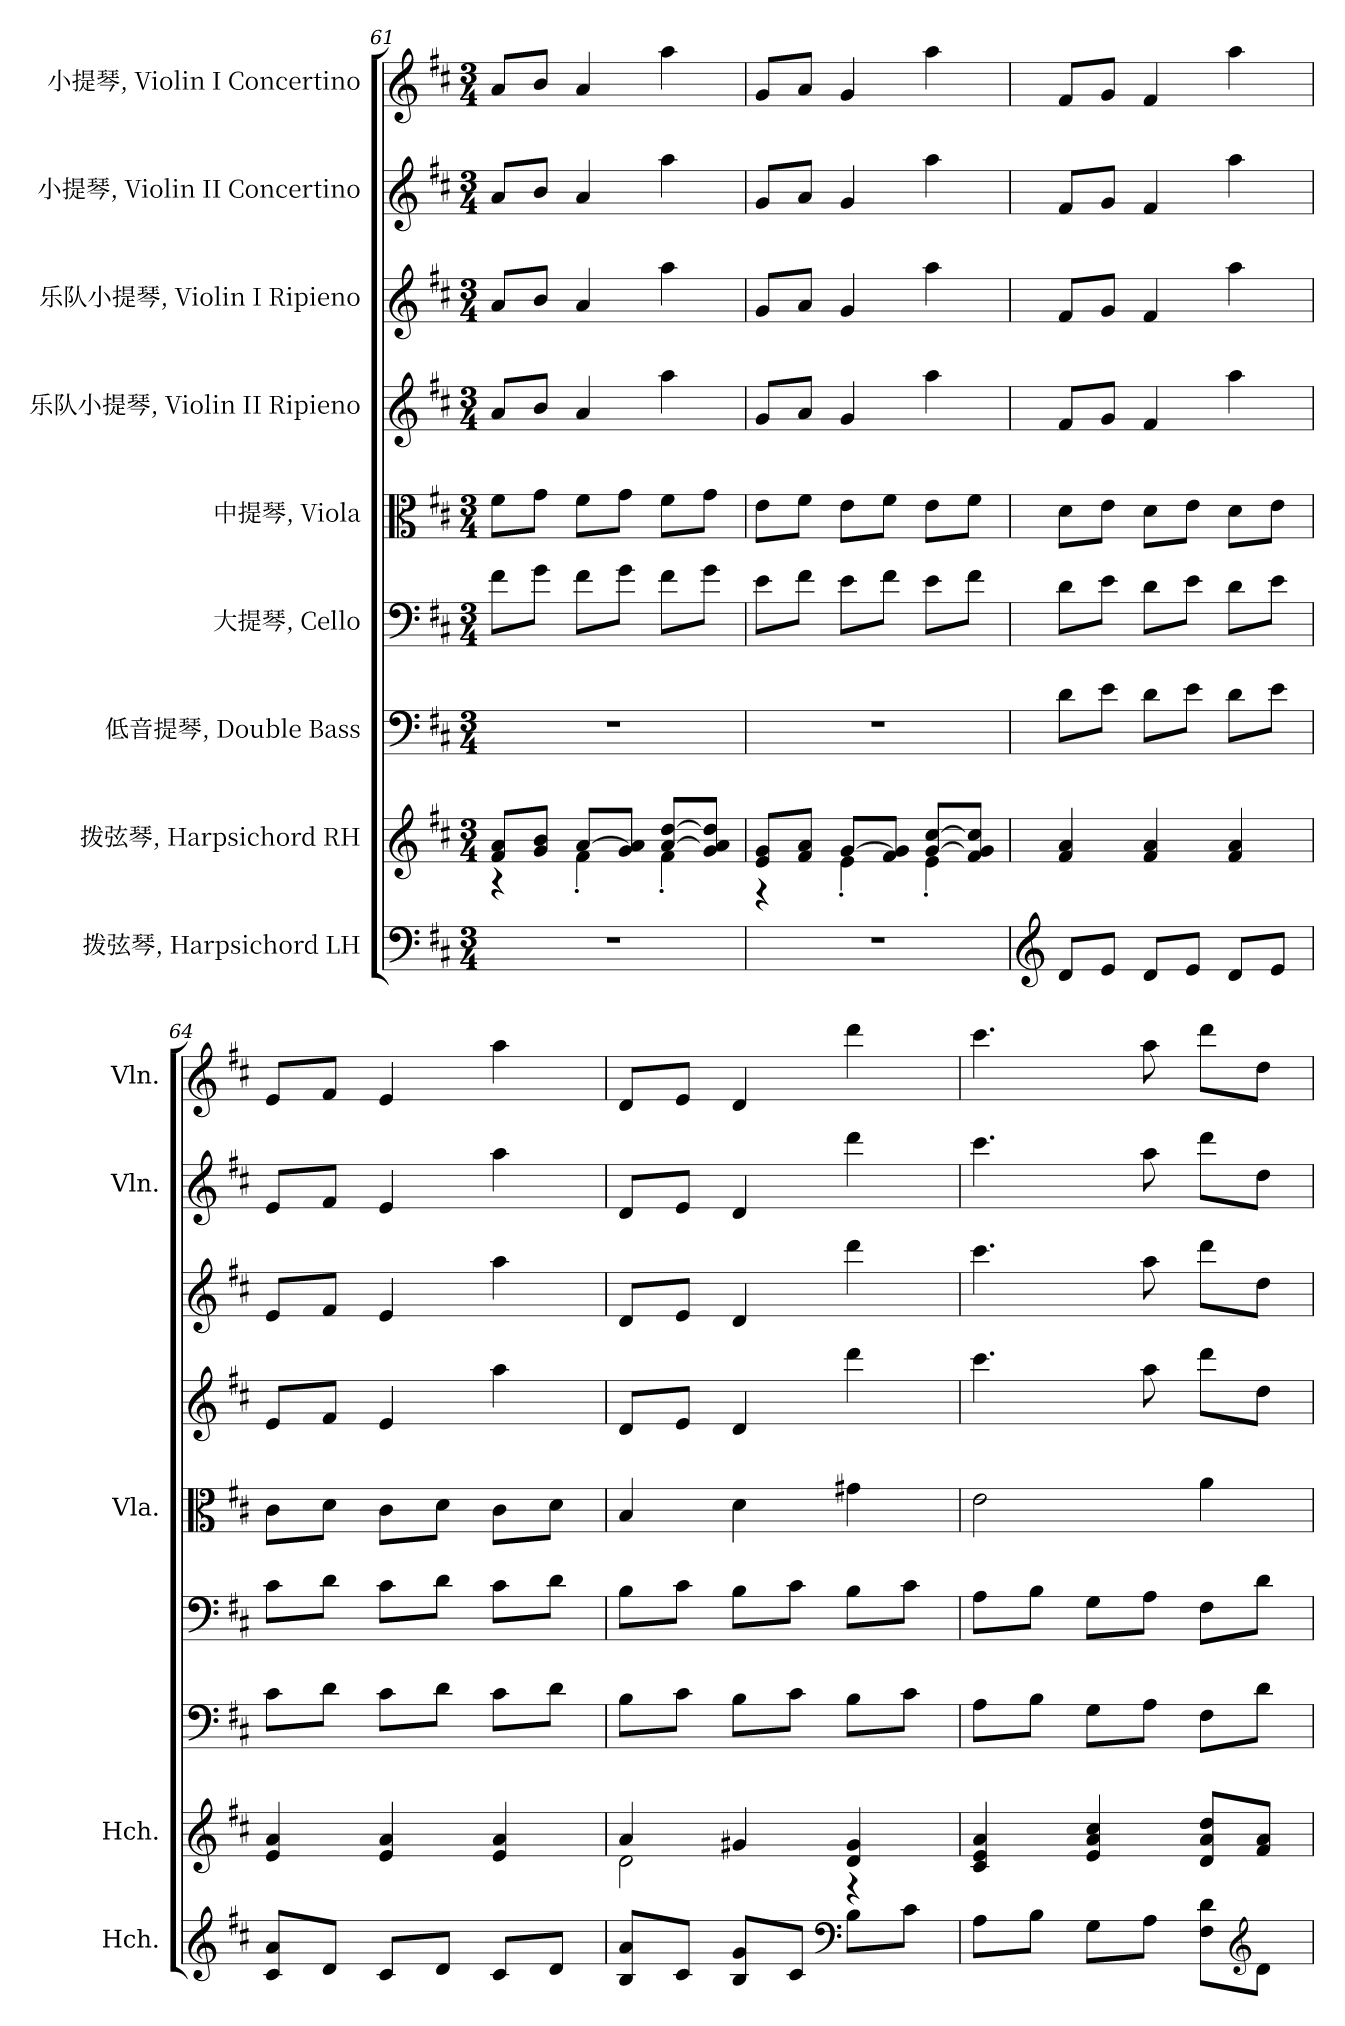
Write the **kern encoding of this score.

**kern	**kern	**kern	**kern	**kern	**kern	**kern	**kern	**kern
*part9	*part8	*part7	*part6	*part5	*part4	*part3	*part2	*part1
*staff9	*staff8	*staff7	*staff6	*staff5	*staff4	*staff3	*staff2	*staff1
*I"拨弦琴, Harpsichord LH	*I"拨弦琴, Harpsichord RH	*I"低音提琴, Double Bass	*I"大提琴, Cello	*I"中提琴, Viola	*I"乐队小提琴, Violin II Ripieno	*I"乐队小提琴, Violin I Ripieno	*I"小提琴, Violin II Concertino	*I"小提琴, Violin I Concertino
*I'Hch.	*I'Hch.	*	*	*I'Vla.	*	*	*I'Vln.	*I'Vln.
!!LO:PB:g=z
*clefF4	*clefG2	*clefF4	*clefF4	*clefC3	*clefG2	*clefG2	*clefG2	*clefG2
*	*	*ITrd7c12	*	*	*	*	*	*
*k[f#c#]	*k[f#c#]	*k[f#c#]	*k[f#c#]	*k[f#c#]	*k[f#c#]	*k[f#c#]	*k[f#c#]	*k[f#c#]
*M3/4	*M3/4	*M3/4	*M3/4	*M3/4	*M3/4	*M3/4	*M3/4	*M3/4
=61	=61	=61	=61	=61	=61	=61	=61	=61
*	*^	*	*	*	*	*	*	*
2.r	8f#/ 8a/L	4r	2.r	8f#\L	8f#\L	8a/L	8a/L	8a/L	8a/L
.	8g/ 8b/J	.	.	8g\J	8g\J	8b/J	8b/J	8b/J	8b/J
.	[8a/L	4f#'\	.	8f#\L	8f#\L	4a/	4a/	4a/	4a/
.	8g/ 8a/]J	.	.	8g\J	8g\J	.	.	.	.
.	[8a/ [8dd/L	4f#'\	.	8f#\L	8f#\L	4aa\	4aa\	4aa\	4aa\
.	8g/ 8a/] 8dd/]J	.	.	8g\J	8g\J	.	.	.	.
=62	=62	=62	=62	=62	=62	=62	=62	=62	=62
2.r	8e/ 8g/L	4r	2.r	8e\L	8e\L	8g/L	8g/L	8g/L	8g/L
.	8f#/ 8a/J	.	.	8f#\J	8f#\J	8a/J	8a/J	8a/J	8a/J
.	[8g/L	4e'\	.	8e\L	8e\L	4g/	4g/	4g/	4g/
.	8f#/ 8g/]J	.	.	8f#\J	8f#\J	.	.	.	.
.	[8g/ [8cc#/L	4e'\	.	8e\L	8e\L	4aa\	4aa\	4aa\	4aa\
.	8f#/ 8g/] 8cc#/]J	.	.	8f#\J	8f#\J	.	.	.	.
*	*v	*v	*	*	*	*	*	*	*
=63	=63	=63	=63	=63	=63	=63	=63	=63
*clefG2	*	*	*	*	*	*	*	*
8d/L	4f#/ 4a/	8D\L	8d\L	8d\L	8f#/L	8f#/L	8f#/L	8f#/L
8e/J	.	8E\J	8e\J	8e\J	8g/J	8g/J	8g/J	8g/J
8d/L	4f#/ 4a/	8D\L	8d\L	8d\L	4f#/	4f#/	4f#/	4f#/
8e/J	.	8E\J	8e\J	8e\J	.	.	.	.
8d/L	4f#/ 4a/	8D\L	8d\L	8d\L	4aa\	4aa\	4aa\	4aa\
8e/J	.	8E\J	8e\J	8e\J	.	.	.	.
=64	=64	=64	=64	=64	=64	=64	=64	=64
8c#/ 8a/L	4e/ 4a/	8C#\L	8c#\L	8c#\L	8e/L	8e/L	8e/L	8e/L
8d/J	.	8D\J	8d\J	8d\J	8f#/J	8f#/J	8f#/J	8f#/J
8c#/L	4e/ 4a/	8C#\L	8c#\L	8c#\L	4e/	4e/	4e/	4e/
8d/J	.	8D\J	8d\J	8d\J	.	.	.	.
8c#/L	4e/ 4a/	8C#\L	8c#\L	8c#\L	4aa\	4aa\	4aa\	4aa\
8d/J	.	8D\J	8d\J	8d\J	.	.	.	.
!!LO:PB:g=z
=65	=65	=65	=65	=65	=65	=65	=65	=65
*	*^	*	*	*	*	*	*	*
8B/ 8a/L	4a/	2d\	8BB\L	8B\L	4B/	8d/L	8d/L	8d/L	8d/L
8c#/J	.	.	8C#\J	8c#\J	.	8e/J	8e/J	8e/J	8e/J
8B/ 8g/L	4g#X/	.	8BB\L	8B\L	4d\	4d/	4d/	4d/	4d/
8c#/J	.	.	8C#\J	8c#\J	.	.	.	.	.
*clefF4	*	*	*	*	*	*	*	*	*
8B\L	4d/ 4g#/	4r	8BB\L	8B\L	4g#X\	4ddd\	4ddd\	4ddd\	4ddd\
8c#\J	.	.	8C#\J	8c#\J	.	.	.	.	.
*	*v	*v	*	*	*	*	*	*	*
=66	=66	=66	=66	=66	=66	=66	=66	=66
8A\L	4c#/ 4e/ 4a/	8AA\L	8A\L	2e\	4.ccc#\	4.ccc#\	4.ccc#\	4.ccc#\
8B\J	.	8BB\J	8B\J	.	.	.	.	.
8G\L	4e/ 4a/ 4cc#/	8GG\L	8G\L	.	.	.	.	.
8A\J	.	8AA\J	8A\J	.	8aa\	8aa\	8aa\	8aa\
8F#\ 8d\L	8d/ 8a/ 8dd/L	8FF#\L	8F#\L	4a\	8ddd\L	8ddd\L	8ddd\L	8ddd\L
*clefG2	*	*	*	*	*	*	*	*
8d\J	8f#/ 8a/J	8D\J	8d\J	.	8dd\J	8dd\J	8dd\J	8dd\J
=	=	=	=	=	=	=	=	=
*-	*-	*-	*-	*-	*-	*-	*-	*-
